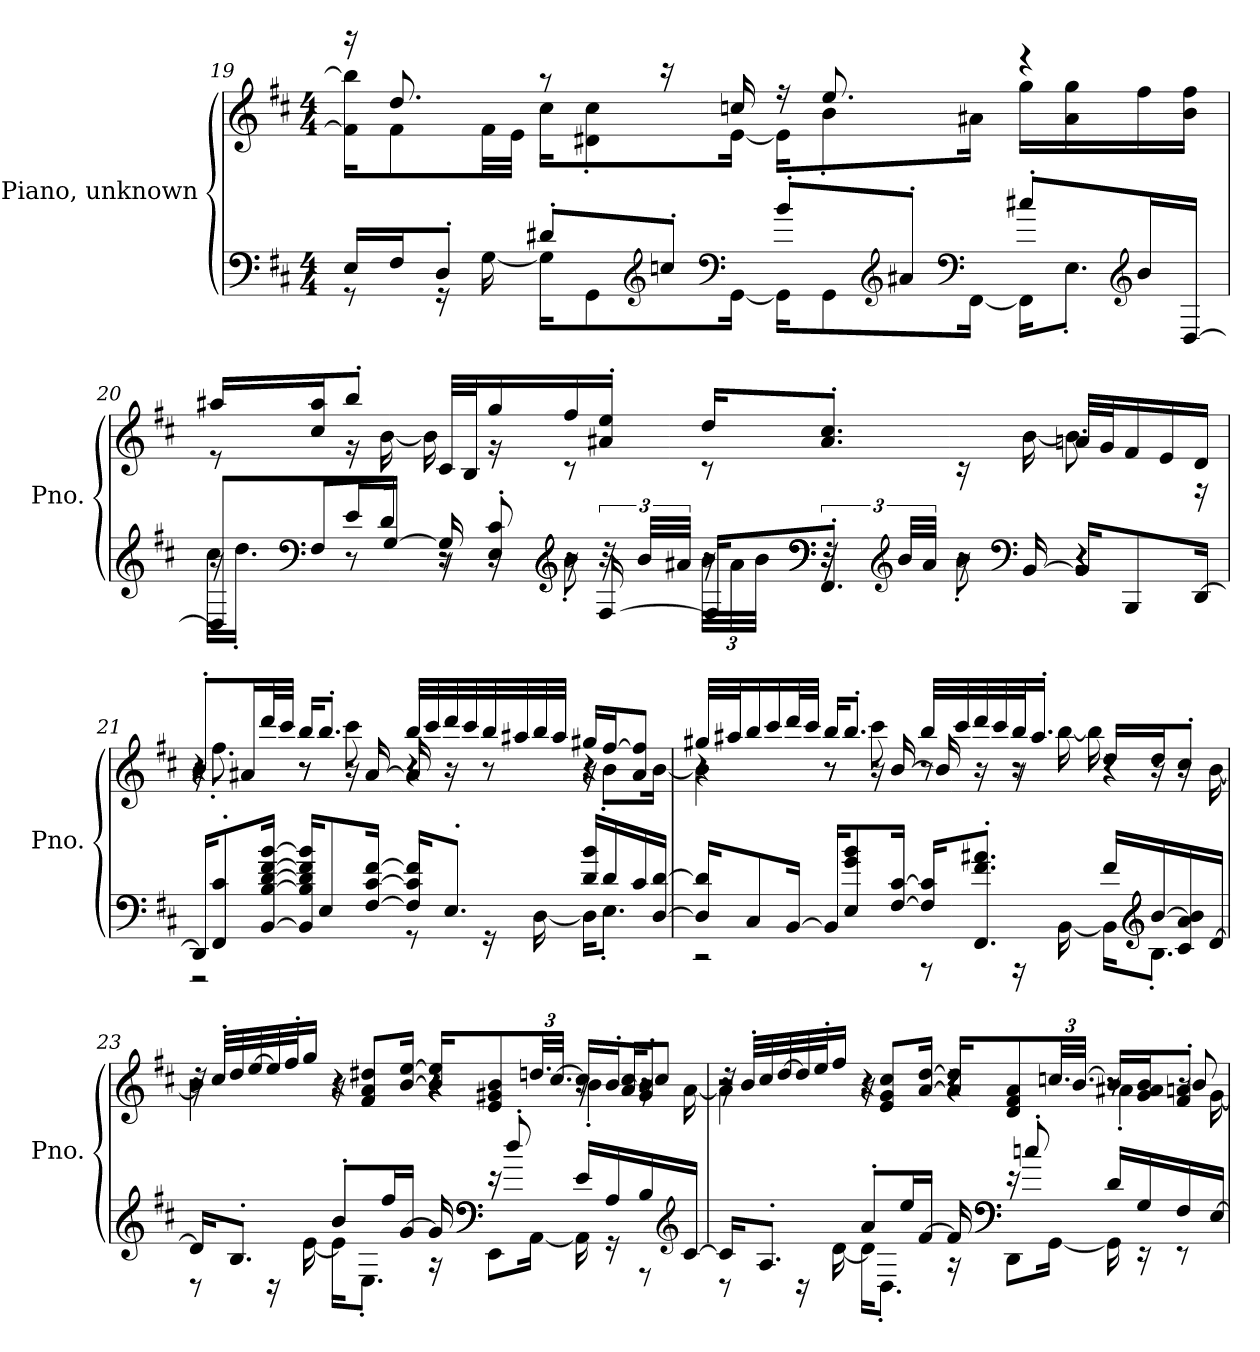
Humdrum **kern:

**kern	**kern
*part1	*part1
*staff2	*staff1
*I"Piano, unknown	*
*I'Pno.	*
!!LO:LB:g=z
*clefF4	*clefG2
*k[f#c#]	*k[f#c#]
*M4/4	*M4/4
=19	=19
*^	*^
16E/LL	8r	16r	16f#\] 16bb\]KL
16F#/J	.	8.dd/	8f#\
8D'/J	16r	.	.
.	[16G\	.	32f#\LL
.	.	.	32e\JJJ
8d#X'/L	16G\KL]	8r	16cc#\KL
.	8GG\	.	8d#X\' 8cc#\'
*clefG2	*	*	*
8ccn'/J	.	16r	.
*clefF4	*	*	*
.	[16GG\Jk	16ccn/	[16e\Jk
8b'/L	16GG\KL]	16r	16e\KL]
.	8GG\	8.ee/	8b'\
*clefG2	*	*	*
8a#X'/J	.	.	.
*clefF4	*	*	*
.	[16FF#\Jk	.	16a#X\Jk
8cc#X'/L	16FF#\KL]	4r	16gg\LL
.	8.E'\J	.	16a#\ 16gg\
*clefG2	*	*	*
16b/L	.	.	16ff#\
[16D/JJ	.	.	16b\ 16ff#\JJ
!!LO:PB:g=z	!!
=20	=20	=20	=20
*	*^	*	*
8D/L]	32cc#\KLL	16r	16aa#X/LL	8r
.	16.dd'\JJ	.	.	.
*clefF4	*	*	*	*
.	.	8F#/L	16cc#/ 16aa#/J	.
16e/L	8r	.	8bb'/J	16r
16d/JJ	.	[16G/Jk	.	[16b\
16r	8r	16G/]	32c#/LLL	16b\]
.	.	.	32B/J	.
8E/' 8c#/'	.	16r	16gg/	16r
*clefG2	*	*	*	*
.	8b'\	16r	16ff#/	8r
48r	.	[16F#/	16a#X/' 16ee/'JJ	.
48b/LLL	.	.	.	.
48a#X/JJJ	.	.	.	.
*	*Xbrackettup	*	*	*
16r	48b\LLL	16F#/KL]	16dd/KL	8r
.	48a#\	.	.	.
.	48b\JJJ	.	.	.
*clefF4	*	*	*	*
*brackettup	*	*	*	*
48r	16r	8.FF#'/J	8.a#/' 8.cc#/'J	.
*clefG2	*	*	*	*
48b/LLL	.	.	.	.
48a#/JJJ	.	.	.	.
16r	8b'\	.	.	16r
*clefF4	*	*	*	*
[16BB/	.	.	.	[16b\
16BB/KL]	4r	4r	32an/LLL	8.b\]
.	.	.	32g/J	.
8BBB/	.	.	16f#/	.
.	.	.	16e/	.
[16DD/Jk	.	.	16d/JJ	16r
*	*v	*v	*	*
!!LO:LB:g=z
=21	=21	=21	=21
*	*	*	*^
16DD/KL]	2r	8b'/L	16r	4r
8FF#/' 8c#/'	.	.	8.ff#'\	.
.	.	16a#X/L	.	.
[16BB/ [16B/ [16d/ [16f#/ [16b/Jk	.	32ddd/L	.	.
.	.	32ccc#/JJJ	.	.
16BB/] 16B/] 16d/] 16f#/] 16b/]KL	.	16bb/KL	8r	8r
8E/	.	8.bb'/J	.	.
.	.	.	8ccc#\	16r
[16F#/ [16c#/ [16f#/Jk	.	.	.	[16a#/
16F#/] 16c#/] 16f#/]KL	8r	32bb/LLL	4r	16a#/]
.	.	32ccc#/	.	.
8.E'/J	.	32ddd/	.	16r
.	.	32ccc#/	.	.
.	16r	32bb/	.	8r
.	.	32aa#X/	.	.
.	[16D\	32bb/	.	.
.	.	32aa#/JJJ	.	.
16d/ 16b/LL	16D\KL]	16gg#X/LL	16r	4r
16d/	8.E'\J	[16ff#/J	8b'\L	.
16c#/	.	8a#/ 8ff#/]J	.	.
[16D/ [16d/JJ	.	.	[16b\Jk	.
!!LO:LB:g=z	!!	!!
=22	=22	=22	=22	=22
16D/] 16d/]KL	2r	32gg#X/LLL	4b\]	4r
.	.	32aa#X/J	.	.
8C#/	.	16bb/	.	.
.	.	16ccc#/	.	.
[16BB/Jk	.	32ddd/L	.	.
.	.	32ccc#/JJJ	.	.
16BB/KL]	.	16bb/KL	8r	8r
8E/ 8g/ 8b/	.	8.bb'/J	.	.
.	.	.	8ccc#\	16r
[16F#/ [16c#/Jk	.	.	.	[16b/
16F#/] 16c#/]KL	8r	32bb/LLL	8r	16b/]
.	.	32ccc#/	.	.
8.FF#/' 8.f#/' 8.a#X/'J	.	32ddd/	.	16r
.	.	32ccc#/	.	.
.	16r	32bb/J	16r	8r
.	.	16.aa#'/JJ	.	.
.	[16BB\	.	[16bb\	.
16f#/LL	16BB\KL]	16dd/LL	16bb\]	4r
*clefG2	*	*	*	*
[16b/	8.B'\J	16dd/J	16r	.
16c#/ 16a#/ 16b/]	.	8cc#'/J	16r	.
[16d/JJ	.	.	[16b\	.
!!LO:LB:g=z
=23	=23	=23	=23	=23
*	*	*	*	*^
16d/KL]	8r	32r	4b\]	2r	2r
.	.	32cc#'/LLL	.	.	.
8.B'/J	.	32dd/	.	.	.
.	.	[32ee/	.	.	.
.	16r	32ee/]	.	.	.
.	.	32ff#'/J	.	.	.
.	[16e\	16gg/JJ	.	.	.
8b'/L	16e\KL]	16r	4r	.	.
.	8.E'\J	8f#/ 8a/ 8dd#X/L	.	.	.
16ff#/L	.	.	.	.	.
[16g/JJ	.	[16b/ [16ee/Jk	.	.	.
16g/]	16r	16b/] 16ee/]KL	4r	4r	4r
*clefF4	*	*	*	*	*
16r	8EE\L	8e/ 8g#X/ 8b/	.	.	.
8dd'/	.	.	.	.	.
*	*	*Xbrackettup	*	*	*
.	[16AA\Jk	48.ddn/LL	.	.	.
.	.	[48.cc#/JJJ	.	.	.
16e/LL	16AA\]	16cc#/LL]	4b'\	16r	8r
16A/	16r	[16b'/J	.	16a/ 16cc#/KL	.
16B/	8r	8g#/' 8b/]'J	.	8cc#/J	16r
*clefG2	*	*	*	*	*
[16c#/JJ	.	.	.	.	[16a\
!!LO:LB:g=z	!!	!!	!!
=24	=24	=24	=24	=24	=24
16c#/KL]	8r	32r	2r	2r	4a\]
.	.	32b'/LLL	.	.	.
8.A'/J	.	32cc#/	.	.	.
.	.	[32dd/	.	.	.
.	16r	32dd/]	.	.	.
.	.	32ee'/J	.	.	.
.	[16d\	16ff#/JJ	.	.	.
8a'/L	16d\KL]	16r	.	.	4r
.	8.D'\J	8e/ 8g/ 8cc#/L	.	.	.
16ee/L	.	.	.	.	.
[16f#/JJ	.	[16a/ [16dd/Jk	.	.	.
16f#/]	16r	16a/] 16dd/]KL	4r	4r	4r
*clefF4	*	*	*	*	*
16r	8DD\L	8d/ 8f#/ 8a/	.	.	.
8ccn'/	.	.	.	.	.
.	[16GG\Jk	48.ccn/LL	.	.	.
.	.	[48.b/JJJ	.	.	.
16d/LL	16GG\]	16b/LL]	4a#X'\	8r	8r
16G/	16r	16g/ 16a#/ 16b/J	.	.	.
16F#/	8r	8f#/' 8an/'J	.	8b/	16r
[16E/JJ	.	.	.	.	[16g\
*v	*v	*	*	*	*
*	*v	*v	*v	*v
=	=
*-	*-
